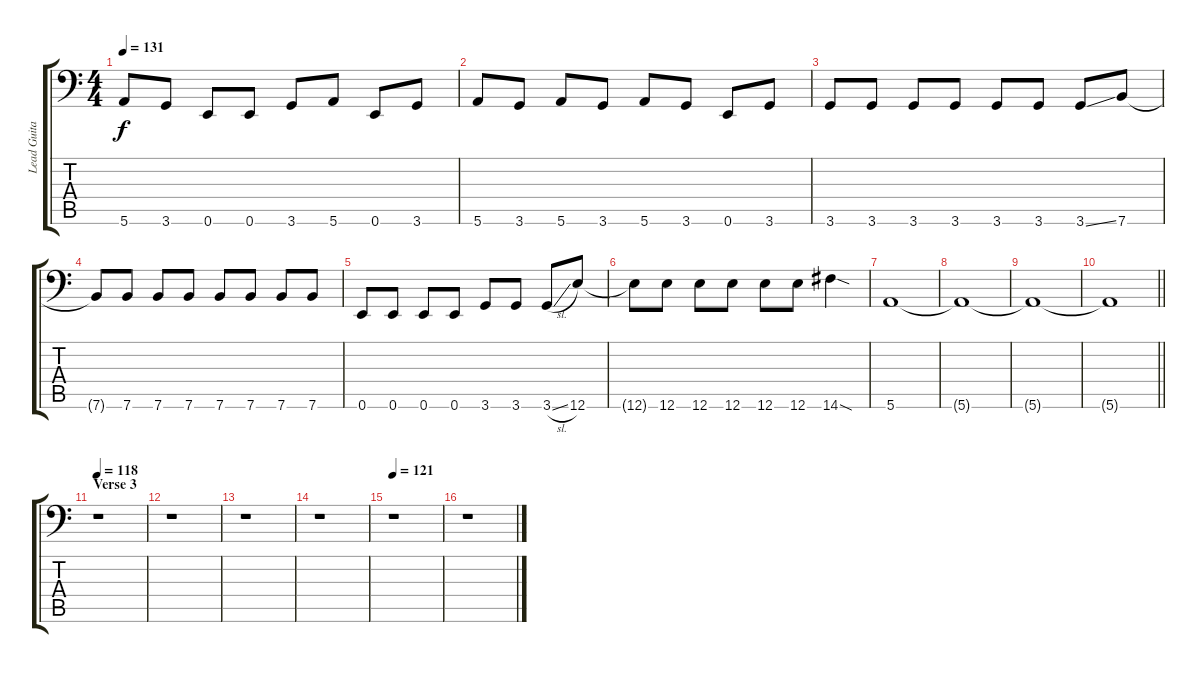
\track ("Lead Guitar 1 Octave Notes (Ignore Me)" "Lead Guita") {instrument overdrivenguitar}
\staff {score tabs}
\tuning (E3 B2 G2 D2 A1 E1) {hide}
\ts (4 4)
\tempo 131
\clef f4
\ks c
5.6.8{dy f} 3.6.8 0.6.8 0.6.8 3.6.8 5.6.8 0.6.8 3.6.8 |
5.6.8 3.6.8 5.6.8 3.6.8 5.6.8 3.6.8 0.6.8 3.6.8 |
3.6.8 3.6.8 3.6.8 3.6.8 3.6.8 3.6.8 3.6{ss}.8 7.6.8 |
7.6{t}.8 7.6.8 7.6.8 7.6.8 7.6.8 7.6.8 7.6.8 7.6.8 |
0.6.8 0.6.8 0.6.8 0.6.8 3.6.8 3.6.8 3.6{sl}.8 12.6.8 |
12.6{t}.8 12.6.8 12.6.8 12.6.8 12.6.8 12.6.8 14.6{sod}.4 |
5.6.1{volume 0} |
5.6{t}.1 |
5.6{t}.1 |
\barLineRight lightlight
5.6{t}.1 |
\section ("" "Verse 3")
\tempo 118
r.1 |
r.1 |
r.1 |
r.1 |
\tempo 121
r.1 |
r.1
